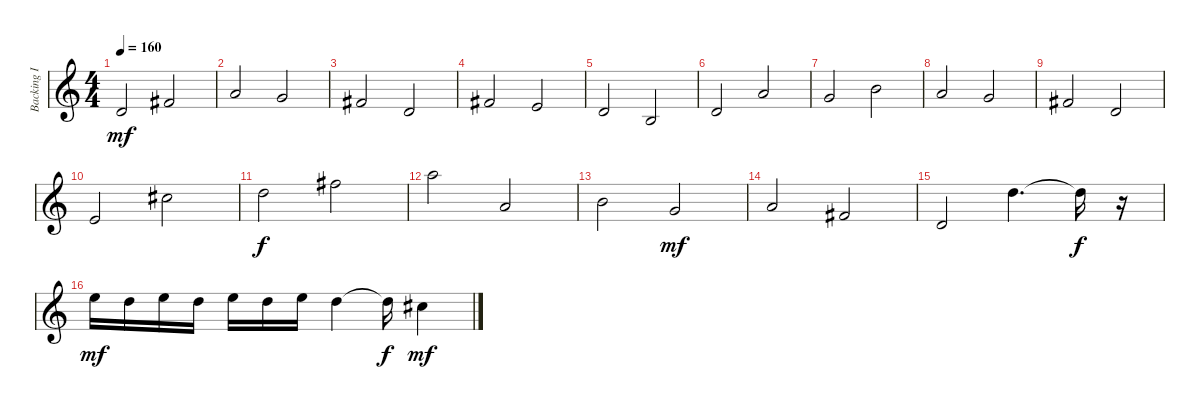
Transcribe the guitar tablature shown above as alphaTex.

\track ("Backing I" "Backing I") {instrument stringensemble2}
\staff {score}
\tuning (E4 B3 G3 D3 A2 E2) {hide}
\ts (4 4)
\tempo 160
\clef g2
\ks c
3.2.2{dy mf} 2.1.2 |
5.1.2 3.1.2 |
2.1.2 3.2.2 |
2.1.2 0.1.2 |
3.2.2 0.2.2 |
3.2.2 5.1.2 |
3.1.2 7.1.2 |
5.1.2 3.1.2 |
2.1.2 3.2.2 |
0.1.2 9.1.2 |
10.1.2{dy f} 14.1.2 |
17.1.2 14.3.2 |
16.3.2 17.4.2{dy mf} |
14.3.2 16.4.2 |
17.5.2 15.2.4{d} 15.2{t}.16{dy f} r.16 |
17.2.16{dy mf} 15.2.16 17.2.16 15.2.16 17.2.16 15.2.16 17.2.16 15.2.4 15.2{t}.16{dy f} 14.2.4{dy mf}
